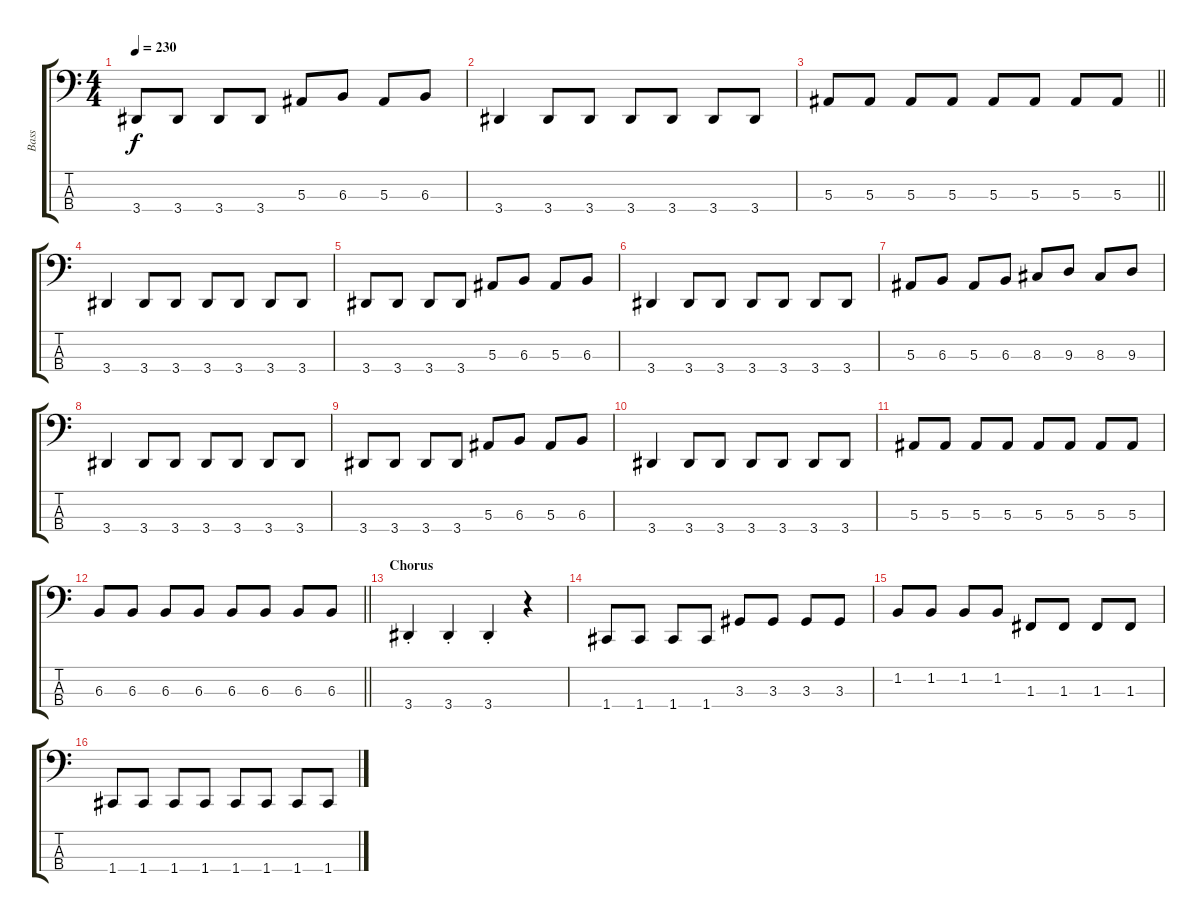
\track ("Bass" "Bass") {instrument electricbasspick}
\staff {score tabs}
\tuning (Eb2 Bb1 F1 C1) {hide}
\ts (4 4)
\tempo 230
\clef f4
\ks c
3.4.8{dy f} 3.4.8 3.4.8 3.4.8 5.3.8 6.3.8 5.3.8 6.3.8 |
3.4.4 3.4.8 3.4.8 3.4.8 3.4.8 3.4.8 3.4.8 |
\barLineRight lightlight
5.3.8 5.3.8 5.3.8 5.3.8 5.3.8 5.3.8 5.3.8 5.3.8 |
3.4.4 3.4.8 3.4.8 3.4.8 3.4.8 3.4.8 3.4.8 |
3.4.8 3.4.8 3.4.8 3.4.8 5.3.8 6.3.8 5.3.8 6.3.8 |
3.4.4 3.4.8 3.4.8 3.4.8 3.4.8 3.4.8 3.4.8 |
5.3.8 6.3.8 5.3.8 6.3.8 8.3.8 9.3.8 8.3.8 9.3.8 |
3.4.4 3.4.8 3.4.8 3.4.8 3.4.8 3.4.8 3.4.8 |
3.4.8 3.4.8 3.4.8 3.4.8 5.3.8 6.3.8 5.3.8 6.3.8 |
3.4.4 3.4.8 3.4.8 3.4.8 3.4.8 3.4.8 3.4.8 |
5.3.8 5.3.8 5.3.8 5.3.8 5.3.8 5.3.8 5.3.8 5.3.8 |
\barLineRight lightlight
6.3.8 6.3.8 6.3.8 6.3.8 6.3.8 6.3.8 6.3.8 6.3.8 |
\section ("" "Chorus")
3.4{st}.4 3.4{st}.4 3.4{st}.4 r.4 |
1.4.8 1.4.8 1.4.8 1.4.8 3.3.8 3.3.8 3.3.8 3.3.8 |
1.2.8 1.2.8 1.2.8 1.2.8 1.3.8 1.3.8 1.3.8 1.3.8 |
1.4.8 1.4.8 1.4.8 1.4.8 1.4.8 1.4.8 1.4.8 1.4.8
